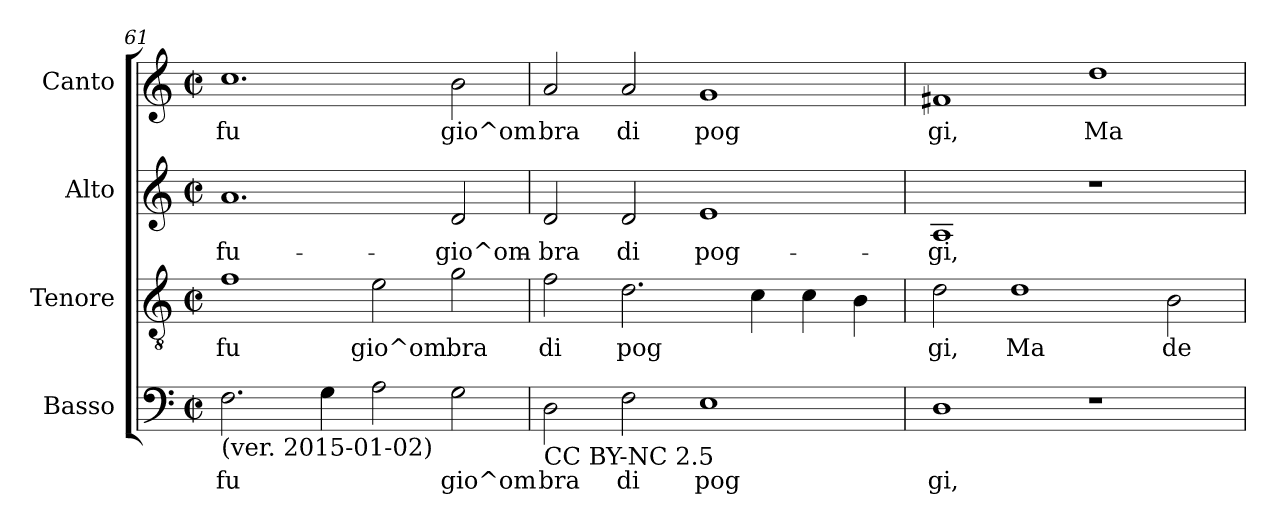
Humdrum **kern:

**kern	**text	**kern	**text	**kern	**text	**kern	**text
*part4	*part4	*part3	*part3	*part2	*part2	*part1	*part1
*staff4	*staff4	*staff3	*staff3	*staff2	*staff2	*staff1	*staff1
*I"Basso	*	*I"Tenore	*	*I"Alto	*	*I"Canto	*
*I'Basso	*	*I'Tenore	*	*I'Alto	*	*I'Canto	*
*clefF4	*	*clefGv2	*	*clefG2	*	*clefG2	*
*k[]	*	*k[]	*	*k[]	*	*k[]	*
*C:	*	*C:	*	*C:	*	*C:	*
*M2/2	*	*M2/2	*	*M2/2	*	*M2/2	*
*met(c|)	*	*met(c|)	*	*met(c|)	*	*met(c|)	*
=61	=61	=61	=61	=61	=61	=61	=61
!LO:TX:b:t=(ver. 2015-01-02)	!	!	!	!	!	!	!
!	!LO:LY:b:cj	!	!LO:LY:b:cj	!	!LO:LY:b:cj	!	!LO:LY:b:cj
2.F\	fu	1f	fu	1.a	-fu-	1.cc	fu
!	!LO:LY:b:cj	!	!	!	!	!	!
4G\	.	.	.	.	.	.	.
!	!LO:LY:b:cj	!	!LO:LY:b:cj	!	!	!	!
2A\	.	2e\	gio^om	.	.	.	.
!	!LO:LY:b:cj	!	!LO:LY:b:cj	!	!LO:LY:b:cj	!	!LO:LY:b:cj
2G\	gio^om	2g\	bra	2d/	-gio^om-	2b\	gio^om
=62	=62	=62	=62	=62	=62	=62	=62
!LO:TX:b:t=CC BY-NC 2.5	!	!	!	!	!	!	!
!	!LO:LY:b:cj	!	!LO:LY:b:cj	!	!LO:LY:b:cj	!	!LO:LY:a:cj
2D\	bra	2f\	di	2d/	-bra	2a/	bra
!	!LO:LY:b:cj	!	!LO:LY:b:cj	!	!LO:LY:b:cj	!	!LO:LY:a:cj
2F\	di	2.d\	pog	2d/	di	2a/	di
!	!LO:LY:b:cj	!	!	!	!LO:LY:b:cj	!	!LO:LY:a:cj
1E	pog	.	.	1e	pog-	1g	pog
!	!	!	!LO:LY:b:cj	!	!	!	!
.	.	4c\	.	.	.	.	.
!	!	!	!LO:LY:b:cj	!	!	!	!
.	.	4c\	.	.	.	.	.
!	!	!	!LO:LY:b:cj	!	!	!	!
.	.	4B\	.	.	.	.	.
!!LO:PB:g=z
=63	=63	=63	=63	=63	=63	=63	=63
!	!LO:LY:b:cj	!	!LO:LY:b:cj	!	!LO:LY:b:cj	!	!LO:LY:a:cj
1D	gi,	2d\	gi,	1A	-gi,	1f#X	gi,
!	!	!	!LO:LY:b:cj	!	!	!	!
.	.	1d	Ma	.	.	.	.
!	!	!	!	!	!	!	!LO:LY:a:cj
1r	.	.	.	1r	.	1dd	Ma
!	!	!	!LO:LY:b:cj	!	!	!	!
.	.	2B\	de	.	.	.	.
=	=	=	=	=	=	=	=
*-	*-	*-	*-	*-	*-	*-	*-
